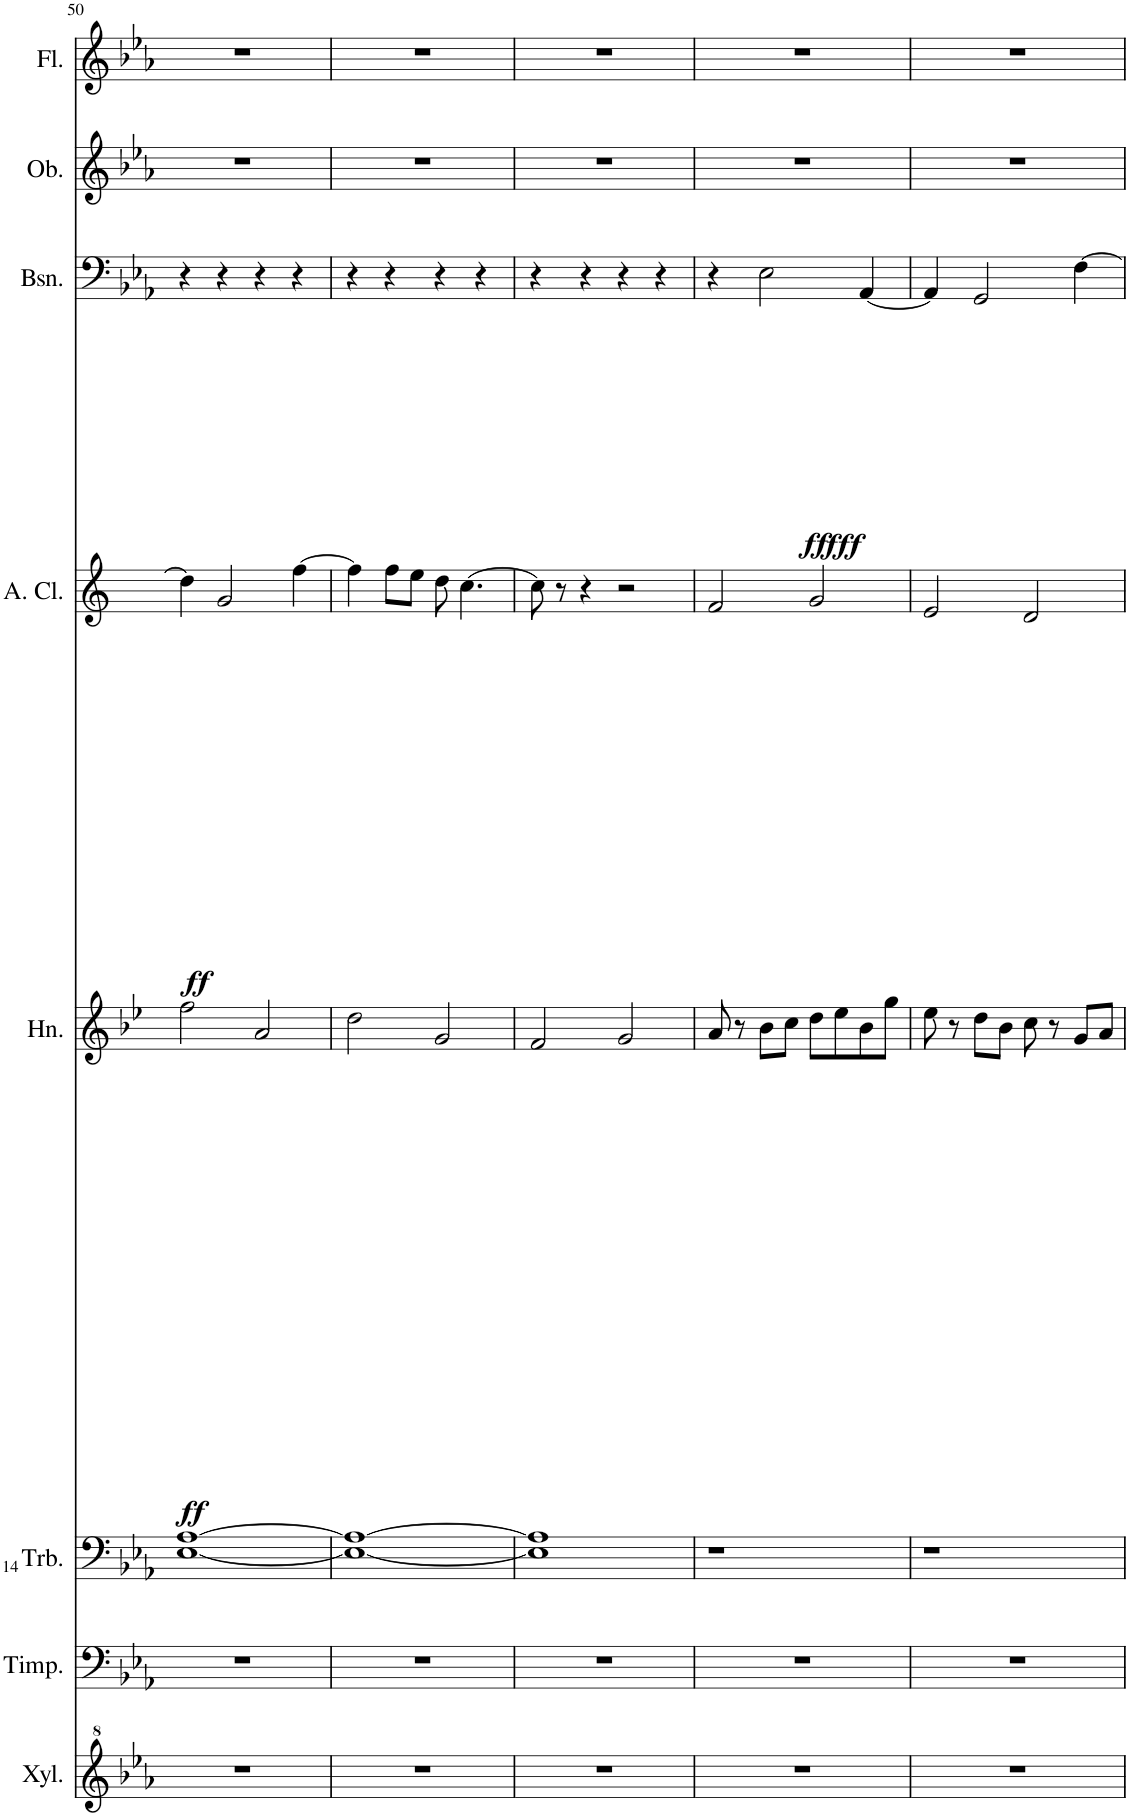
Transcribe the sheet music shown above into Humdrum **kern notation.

**kern	**kern	**kern	**kern	**dynam	**kern	**dynam	**kern	**dynam	**kern	**kern
*part8	*part7	*part6	*part5	*part5	*part4	*part4	*part3	*part3	*part2	*part1
*staff8	*staff7	*staff6	*staff5	*staff5	*staff4	*staff4	*staff3	*staff3	*staff2	*staff1
*I"Xylophone	*I"Timpani	*I"Trombone	*I"Horn	*	*I"Alto Clarinet	*	*I"Bassoon	*	*I"Oboe	*I"Flute
*I'Xyl.	*I'Timp.	*I'Trb.	*I'Hn.	*	*I'A. Cl.	*	*I'Bsn.	*	*I'Ob.	*I'Fl.
!!LO:PB:g=z
*clefG^2	*clefF4	*clefF4	*clefG2	*	*clefG2	*	*clefF4	*	*clefG2	*clefG2
*	*	*	*Trd4c7	*	*Trd5c9	*	*	*	*	*
*k[b-e-a-]	*k[b-e-a-]	*k[b-e-a-]	*k[b-e-]	*	*k[]	*	*k[b-e-a-]	*	*k[b-e-a-]	*k[b-e-a-]
*M4/4	*M4/4	*M4/4	*M4/4	*	*M4/4	*	*M4/4	*	*M4/4	*M4/4
=50	=50	=50	=50	=50	=50	=50	=50	=50	=50	=50
!	!	!	!	!LO:DY:b	!	!LO:DY:b	!	!	!	!
1r	1r	[1E- [1A-	2ff\	ff	4dd\]	ff	4r	.	1r	1r
.	.	.	.	.	2g/	.	4r	.	.	.
.	.	.	2a/	.	.	.	4r	.	.	.
.	.	.	.	.	[4ff\	.	4r	.	.	.
=51	=51	=51	=51	=51	=51	=51	=51	=51	=51	=51
1r	1r	1E-_ 1A-_	2dd\	.	4ff\]	.	4r	.	1r	1r
.	.	.	.	.	8ff\L	.	4r	.	.	.
.	.	.	.	.	8ee\J	.	.	.	.	.
.	.	.	2g/	.	8dd\	.	4r	.	.	.
.	.	.	.	.	[4.cc\	.	.	.	.	.
.	.	.	.	.	.	.	4r	.	.	.
=52	=52	=52	=52	=52	=52	=52	=52	=52	=52	=52
1r	1r	1E-] 1A-]	2f/	.	8cc\]	.	4r	.	1r	1r
.	.	.	.	.	8r	.	.	.	.	.
.	.	.	.	.	4r	.	4r	.	.	.
.	.	.	2g/	.	2r	.	4r	.	.	.
.	.	.	.	.	.	.	4r	.	.	.
=53	=53	=53	=53	=53	=53	=53	=53	=53	=53	=53
1r	1r	1r	8a/	.	2f/	.	4r	.	1r	1r
.	.	.	8r	.	.	.	.	.	.	.
!	!	!	!	!	!	!	!	!LO:DY:b	!	!
!	!	!	!	!	!	!	!	!LO:DY:n=1:b	!	!
.	.	.	8b-\L	.	.	.	2E-\	ff fff	.	.
.	.	.	8cc\J	.	.	.	.	.	.	.
.	.	.	8dd\L	.	2g/	.	.	.	.	.
.	.	.	8ee-\	.	.	.	.	.	.	.
.	.	.	8b-\	.	.	.	[4AA-/	.	.	.
.	.	.	8gg\J	.	.	.	.	.	.	.
=54	=54	=54	=54	=54	=54	=54	=54	=54	=54	=54
1r	1r	1r	8ee-\	.	2e/	.	4AA-/]	.	1r	1r
.	.	.	8r	.	.	.	.	.	.	.
.	.	.	8dd\L	.	.	.	2GG/	.	.	.
.	.	.	8b-\J	.	.	.	.	.	.	.
.	.	.	8cc\	.	2d/	.	.	.	.	.
.	.	.	8r	.	.	.	.	.	.	.
.	.	.	8g/L	.	.	.	[4F\	.	.	.
.	.	.	8a/J	.	.	.	.	.	.	.
=	=	=	=	=	=	=	=	=	=	=
*-	*-	*-	*-	*-	*-	*-	*-	*-	*-	*-
